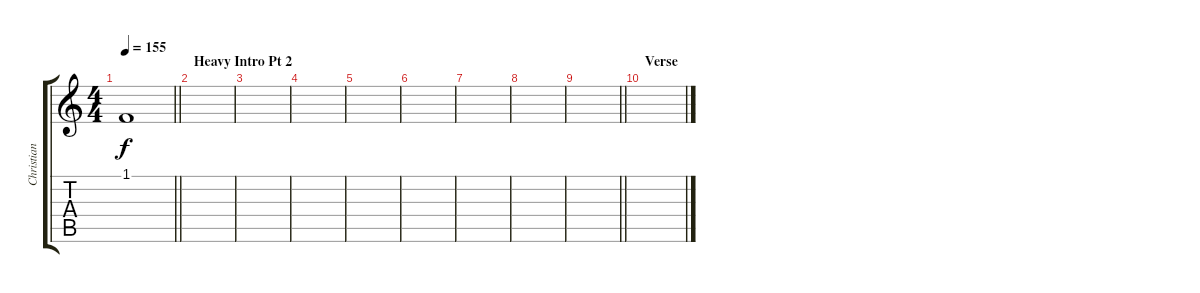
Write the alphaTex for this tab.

\track ("Christian \"Flake\" Lorenz" "Christian ") {instrument choiraahs}
\staff {score tabs}
\tuning (E4 B3 G3 D3 A2 D2) {hide}
\ts (4 4)
\tempo 155
\clef g2
\barLineRight lightlight
\ks c
1.1.1{dy f volume 4} |
\section ("" "Heavy Intro Pt 2")
|
|
|
|
|
|
|
\barLineRight lightlight
|
\section ("" "Verse")
